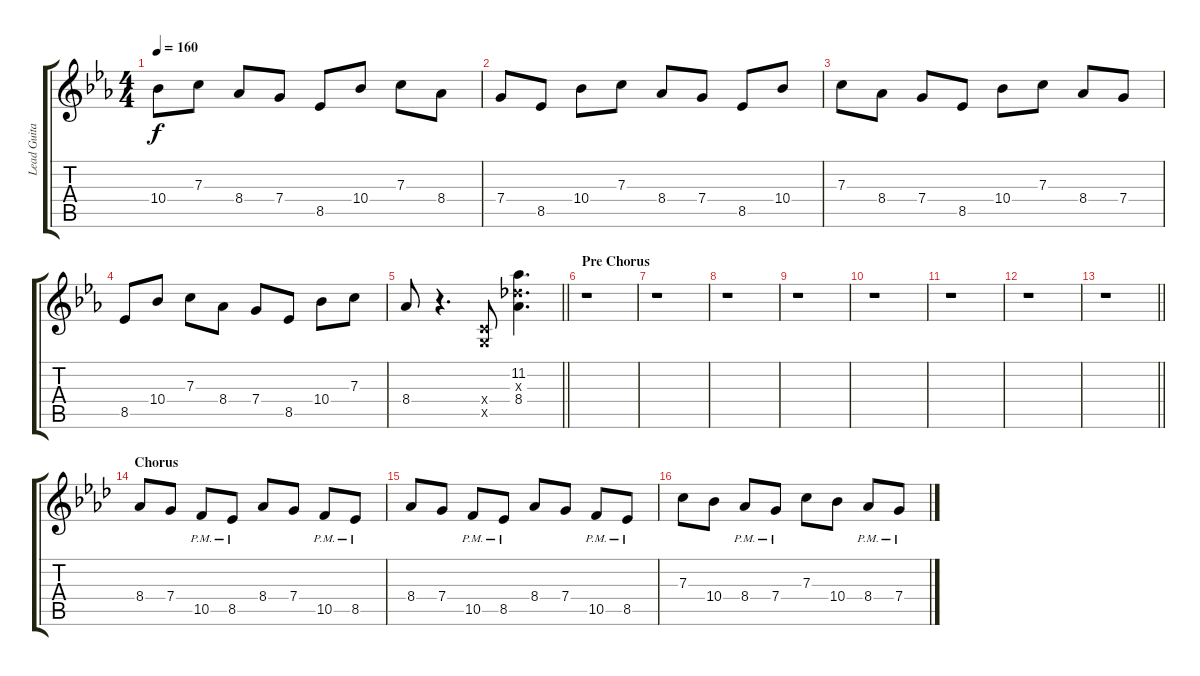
\track ("Lead Guitar 2" "Lead Guita") {instrument distortionguitar}
\staff {score tabs}
\tuning (D4 A3 F3 C3 G2 C2) {hide}
\ts (4 4)
\tempo 160
\clef g2
\ks cminor
10.4.8{dy f} 7.3.8 8.4.8 7.4.8 8.5.8 10.4.8 7.3.8 8.4.8 |
7.4.8 8.5.8 10.4.8 7.3.8 8.4.8 7.4.8 8.5.8 10.4.8 |
7.3.8 8.4.8 7.4.8 8.5.8 10.4.8 7.3.8 8.4.8 7.4.8 |
8.5.8 10.4.8 7.3.8 8.4.8 7.4.8 8.5.8 10.4.8 7.3.8 |
\barLineRight lightlight
8.4.8 r.4{d} (0.4{x} 0.5{x}).8{volume 12 balance 16} (11.2 8.3{x} 8.4).4{d} |
\section ("" "Pre Chorus")
r.1 |
r.1 |
r.1 |
r.1 |
r.1 |
r.1 |
r.1 |
\barLineRight lightlight
r.1 |
\section ("" "Chorus")
\ks fminor
8.4.8{volume 14 balance 12} 7.4.8 10.5{pm}.8 8.5{pm}.8 8.4.8 7.4.8 10.5{pm}.8 8.5{pm}.8 |
8.4.8 7.4.8 10.5{pm}.8 8.5{pm}.8 8.4.8 7.4.8 10.5{pm}.8 8.5{pm}.8 |
7.3.8 10.4.8 8.4{pm}.8 7.4{pm}.8 7.3.8 10.4.8 8.4{pm}.8 7.4{pm}.8
